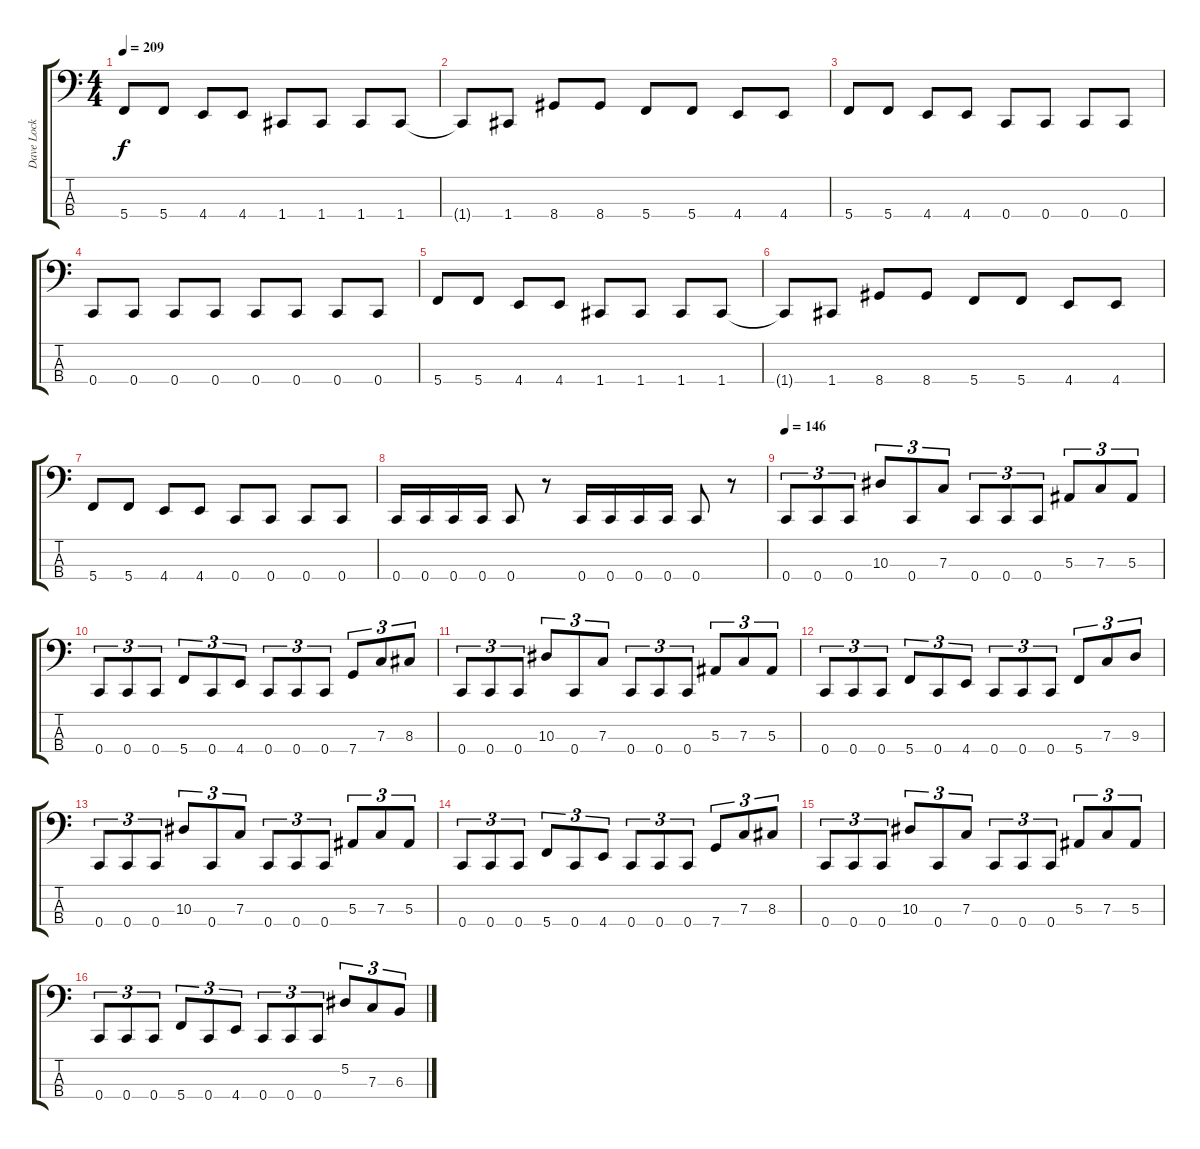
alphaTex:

\track ("Dave Lock (Bass)" "Dave Lock ") {instrument electricbasspick}
\staff {score tabs}
\tuning (Eb2 Bb1 F1 C1) {hide}
\ts (4 4)
\tempo 209
\clef f4
\ks c
5.4.8{dy f} 5.4.8 4.4.8 4.4.8 1.4.8 1.4.8 1.4.8 1.4.8 |
1.4{t}.8 1.4.8 8.4.8 8.4.8 5.4.8 5.4.8 4.4.8 4.4.8 |
5.4.8 5.4.8 4.4.8 4.4.8 0.4.8 0.4.8 0.4.8 0.4.8 |
0.4.8 0.4.8 0.4.8 0.4.8 0.4.8 0.4.8 0.4.8 0.4.8 |
5.4.8 5.4.8 4.4.8 4.4.8 1.4.8 1.4.8 1.4.8 1.4.8 |
1.4{t}.8 1.4.8 8.4.8 8.4.8 5.4.8 5.4.8 4.4.8 4.4.8 |
5.4.8 5.4.8 4.4.8 4.4.8 0.4.8 0.4.8 0.4.8 0.4.8 |
0.4.16 0.4.16 0.4.16 0.4.16 0.4.8 r.8 0.4.16 0.4.16 0.4.16 0.4.16 0.4.8 r.8 |
\tempo 146
0.4.8{tu (3 2)} 0.4.8{tu (3 2)} 0.4.8{tu (3 2)} 10.3.8{tu (3 2)} 0.4.8{tu (3 2)} 7.3.8{tu (3 2)} 0.4.8{tu (3 2)} 0.4.8{tu (3 2)} 0.4.8{tu (3 2)} 5.3.8{tu (3 2)} 7.3.8{tu (3 2)} 5.3.8{tu (3 2)} |
0.4.8{tu (3 2)} 0.4.8{tu (3 2)} 0.4.8{tu (3 2)} 5.4.8{tu (3 2)} 0.4.8{tu (3 2)} 4.4.8{tu (3 2)} 0.4.8{tu (3 2)} 0.4.8{tu (3 2)} 0.4.8{tu (3 2)} 7.4.8{tu (3 2)} 7.3.8{tu (3 2)} 8.3.8{tu (3 2)} |
0.4.8{tu (3 2)} 0.4.8{tu (3 2)} 0.4.8{tu (3 2)} 10.3.8{tu (3 2)} 0.4.8{tu (3 2)} 7.3.8{tu (3 2)} 0.4.8{tu (3 2)} 0.4.8{tu (3 2)} 0.4.8{tu (3 2)} 5.3.8{tu (3 2)} 7.3.8{tu (3 2)} 5.3.8{tu (3 2)} |
0.4.8{tu (3 2)} 0.4.8{tu (3 2)} 0.4.8{tu (3 2)} 5.4.8{tu (3 2)} 0.4.8{tu (3 2)} 4.4.8{tu (3 2)} 0.4.8{tu (3 2)} 0.4.8{tu (3 2)} 0.4.8{tu (3 2)} 5.4.8{tu (3 2)} 7.3.8{tu (3 2)} 9.3.8{tu (3 2)} |
0.4.8{tu (3 2)} 0.4.8{tu (3 2)} 0.4.8{tu (3 2)} 10.3.8{tu (3 2)} 0.4.8{tu (3 2)} 7.3.8{tu (3 2)} 0.4.8{tu (3 2)} 0.4.8{tu (3 2)} 0.4.8{tu (3 2)} 5.3.8{tu (3 2)} 7.3.8{tu (3 2)} 5.3.8{tu (3 2)} |
0.4.8{tu (3 2)} 0.4.8{tu (3 2)} 0.4.8{tu (3 2)} 5.4.8{tu (3 2)} 0.4.8{tu (3 2)} 4.4.8{tu (3 2)} 0.4.8{tu (3 2)} 0.4.8{tu (3 2)} 0.4.8{tu (3 2)} 7.4.8{tu (3 2)} 7.3.8{tu (3 2)} 8.3.8{tu (3 2)} |
0.4.8{tu (3 2)} 0.4.8{tu (3 2)} 0.4.8{tu (3 2)} 10.3.8{tu (3 2)} 0.4.8{tu (3 2)} 7.3.8{tu (3 2)} 0.4.8{tu (3 2)} 0.4.8{tu (3 2)} 0.4.8{tu (3 2)} 5.3.8{tu (3 2)} 7.3.8{tu (3 2)} 5.3.8{tu (3 2)} |
0.4.8{tu (3 2)} 0.4.8{tu (3 2)} 0.4.8{tu (3 2)} 5.4.8{tu (3 2)} 0.4.8{tu (3 2)} 4.4.8{tu (3 2)} 0.4.8{tu (3 2)} 0.4.8{tu (3 2)} 0.4.8{tu (3 2)} 5.2.8{tu (3 2)} 7.3.8{tu (3 2)} 6.3.8{tu (3 2)}
